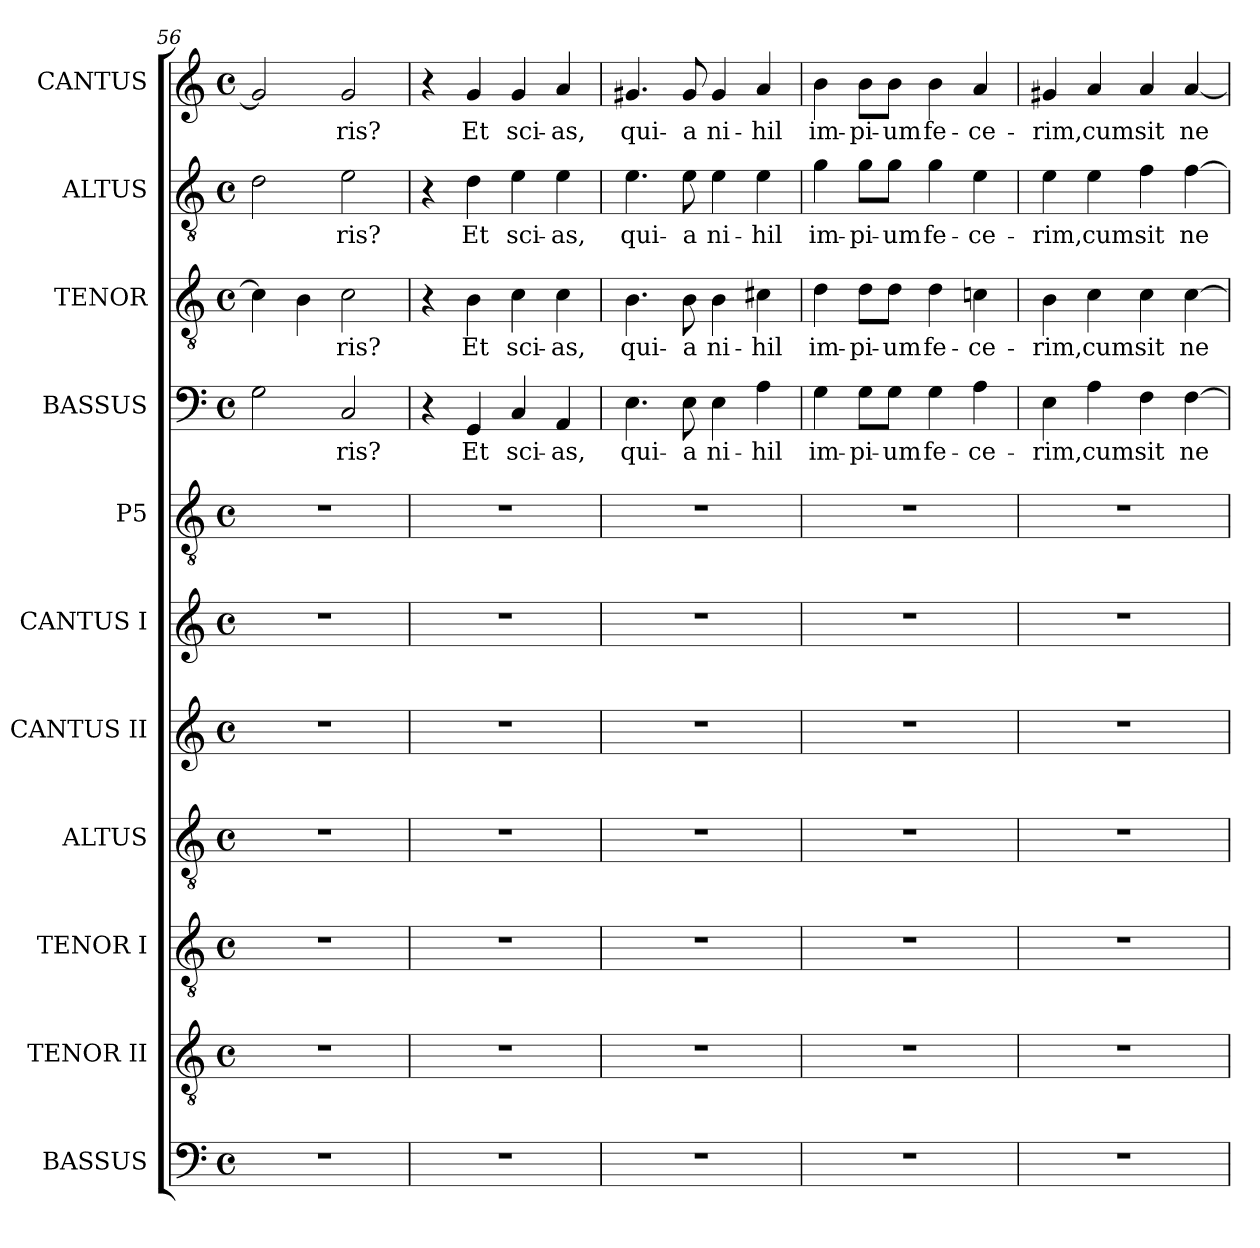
**kern	**kern	**kern	**kern	**kern	**kern	**kern	**kern	**text	**kern	**text	**kern	**text	**kern	**text
*part11	*part10	*part9	*part8	*part7	*part6	*part5	*part4	*part4	*part3	*part3	*part2	*part2	*part1	*part1
*staff11	*staff10	*staff9	*staff8	*staff7	*staff6	*staff5	*staff4	*staff4	*staff3	*staff3	*staff2	*staff2	*staff1	*staff1
*I"BASSUS	*I"TENOR II	*I"TENOR I	*I"ALTUS	*I"CANTUS II	*I"CANTUS I	*I"P5	*I"BASSUS	*	*I"TENOR	*	*I"ALTUS	*	*I"CANTUS	*
*I'B.	*I'T. II	*I'T. I	*I'A.	*I'C. II	*I'C. I	*	*I'B.	*	*I'T.	*	*I'A.	*	*I'C.	*
*clefF4	*clefGv2	*clefGv2	*clefGv2	*clefG2	*clefG2	*clefGv2	*clefF4	*	*clefGv2	*	*clefGv2	*	*clefG2	*
*	*ITrd7c12	*ITrd7c12	*ITrd7c12	*	*	*ITrd7c12	*	*	*ITrd7c12	*	*ITrd7c12	*	*	*
*k[]	*k[]	*k[]	*k[]	*k[]	*k[]	*k[]	*k[]	*	*k[]	*	*k[]	*	*k[]	*
*a:	*a:	*a:	*a:	*a:	*a:	*a:	*a:	*	*a:	*	*a:	*	*a:	*
*M4/4	*M4/4	*M4/4	*M4/4	*M4/4	*M4/4	*M4/4	*M4/4	*	*M4/4	*	*M4/4	*	*M4/4	*
*met(c)	*met(c)	*met(c)	*met(c)	*met(c)	*met(c)	*met(c)	*met(c)	*	*met(c)	*	*met(c)	*	*met(c)	*
=56	=56	=56	=56	=56	=56	=56	=56	=56	=56	=56	=56	=56	=56	=56
1r	1r	1r	1r	1r	1r	1r	2Gi\	.	4Ci\]	.	2Di\	.	2gi/]	.
.	.	.	.	.	.	.	.	.	4BBi\	.	.	.	.	.
!	!	!	!	!	!	!	!	!LO:LY:b:color=#000000	!	!	!	!	!	!
!	!	!	!	!	!	!	!	!	!	!LO:LY:b:color=#000000	!	!	!	!
!	!	!	!	!	!	!	!	!	!	!	!	!LO:LY:b:color=#000000	!	!
!	!	!	!	!	!	!	!	!	!	!	!	!	!	!LO:LY:b:color=#000000
.	.	.	.	.	.	.	2Ci/	-ris?	2Ci\	-ris?	2Ei\	-ris?	2gi/	-ris?
=57	=57	=57	=57	=57	=57	=57	=57	=57	=57	=57	=57	=57	=57	=57
1r	1r	1r	1r	1r	1r	1r	4r	.	4r	.	4r	.	4r	.
!	!	!	!	!	!	!	!	!LO:LY:b:color=#000000	!	!	!	!	!	!
!	!	!	!	!	!	!	!	!	!	!LO:LY:b:color=#000000	!	!	!	!
!	!	!	!	!	!	!	!	!	!	!	!	!LO:LY:b:color=#000000	!	!
!	!	!	!	!	!	!	!	!	!	!	!	!	!	!LO:LY:b:color=#000000
.	.	.	.	.	.	.	4GGi/	Et	4BBi\	Et	4Di\	Et	4gi/	Et
!	!	!	!	!	!	!	!	!LO:LY:b:color=#000000	!	!	!	!	!	!
!	!	!	!	!	!	!	!	!	!	!LO:LY:b:color=#000000	!	!	!	!
!	!	!	!	!	!	!	!	!	!	!	!	!LO:LY:b:color=#000000	!	!
!	!	!	!	!	!	!	!	!	!	!	!	!	!	!LO:LY:b:color=#000000
.	.	.	.	.	.	.	4Ci/	sci-	4Ci\	sci-	4Ei\	sci-	4gi/	sci-
!	!	!	!	!	!	!	!	!LO:LY:b:color=#000000	!	!	!	!	!	!
!	!	!	!	!	!	!	!	!	!	!LO:LY:b:color=#000000	!	!	!	!
!	!	!	!	!	!	!	!	!	!	!	!	!LO:LY:b:color=#000000	!	!
!	!	!	!	!	!	!	!	!	!	!	!	!	!	!LO:LY:b:color=#000000
.	.	.	.	.	.	.	4AAi/	-as,	4Ci\	-as,	4Ei\	-as,	4ai/	-as,
=58	=58	=58	=58	=58	=58	=58	=58	=58	=58	=58	=58	=58	=58	=58
!	!	!	!	!	!	!	!	!LO:LY:b:color=#000000	!	!	!	!	!	!
!	!	!	!	!	!	!	!	!	!	!LO:LY:b:color=#000000	!	!	!	!
!	!	!	!	!	!	!	!	!	!	!	!	!LO:LY:b:color=#000000	!	!
!	!	!	!	!	!	!	!	!	!	!	!	!	!	!LO:LY:b:color=#000000
1r	1r	1r	1r	1r	1r	1r	4.Ei\	qui-	4.BBi\	qui-	4.Ei\	qui-	4.g#Xi/	qui-
!	!	!	!	!	!	!	!	!LO:LY:b:color=#000000	!	!	!	!	!	!
!	!	!	!	!	!	!	!	!	!	!LO:LY:b:color=#000000	!	!	!	!
!	!	!	!	!	!	!	!	!	!	!	!	!LO:LY:b:color=#000000	!	!
!	!	!	!	!	!	!	!	!	!	!	!	!	!	!LO:LY:b:color=#000000
.	.	.	.	.	.	.	8Ei\	-a	8BBi\	-a	8Ei\	-a	8g#i/	-a
!	!	!	!	!	!	!	!	!LO:LY:b:color=#000000	!	!	!	!	!	!
!	!	!	!	!	!	!	!	!	!	!LO:LY:b:color=#000000	!	!	!	!
!	!	!	!	!	!	!	!	!	!	!	!	!LO:LY:b:color=#000000	!	!
!	!	!	!	!	!	!	!	!	!	!	!	!	!	!LO:LY:b:color=#000000
.	.	.	.	.	.	.	4Ei\	ni-	4BBi\	ni-	4Ei\	ni-	4g#i/	ni-
!	!	!	!	!	!	!	!	!LO:LY:b:color=#000000	!	!	!	!	!	!
!	!	!	!	!	!	!	!	!	!	!LO:LY:b:color=#000000	!	!	!	!
!	!	!	!	!	!	!	!	!	!	!	!	!LO:LY:b:color=#000000	!	!
!	!	!	!	!	!	!	!	!	!	!	!	!	!	!LO:LY:b:color=#000000
.	.	.	.	.	.	.	4Ai\	-hil	4C#Xi\	-hil	4Ei\	-hil	4ai/	-hil
=59	=59	=59	=59	=59	=59	=59	=59	=59	=59	=59	=59	=59	=59	=59
!	!	!	!	!	!	!	!	!LO:LY:b:color=#000000	!	!	!	!	!	!
!	!	!	!	!	!	!	!	!	!	!LO:LY:b:color=#000000	!	!	!	!
!	!	!	!	!	!	!	!	!	!	!	!	!LO:LY:b:color=#000000	!	!
!	!	!	!	!	!	!	!	!	!	!	!	!	!	!LO:LY:b:color=#000000
1r	1r	1r	1r	1r	1r	1r	4Gi\	im-	4Di\	im-	4Gi\	im-	4bi\	im-
!	!	!	!	!	!	!	!	!LO:LY:b:color=#000000	!	!	!	!	!	!
!	!	!	!	!	!	!	!	!	!	!LO:LY:b:color=#000000	!	!	!	!
!	!	!	!	!	!	!	!	!	!	!	!	!LO:LY:b:color=#000000	!	!
!	!	!	!	!	!	!	!	!	!	!	!	!	!	!LO:LY:b:color=#000000
.	.	.	.	.	.	.	8Gi\L	-pi-	8Di\L	-pi-	8Gi\L	-pi-	8bi\L	-pi-
!	!	!	!	!	!	!	!	!LO:LY:b:color=#000000	!	!	!	!	!	!
!	!	!	!	!	!	!	!	!	!	!LO:LY:b:color=#000000	!	!	!	!
!	!	!	!	!	!	!	!	!	!	!	!	!LO:LY:b:color=#000000	!	!
!	!	!	!	!	!	!	!	!	!	!	!	!	!	!LO:LY:b:color=#000000
.	.	.	.	.	.	.	8Gi\J	-um	8Di\J	-um	8Gi\J	-um	8bi\J	-um
!	!	!	!	!	!	!	!	!LO:LY:b:color=#000000	!	!	!	!	!	!
!	!	!	!	!	!	!	!	!	!	!LO:LY:b:color=#000000	!	!	!	!
!	!	!	!	!	!	!	!	!	!	!	!	!LO:LY:b:color=#000000	!	!
!	!	!	!	!	!	!	!	!	!	!	!	!	!	!LO:LY:b:color=#000000
.	.	.	.	.	.	.	4Gi\	fe-	4Di\	fe-	4Gi\	fe-	4bi\	fe-
!	!	!	!	!	!	!	!	!LO:LY:b:color=#000000	!	!	!	!	!	!
!	!	!	!	!	!	!	!	!	!	!LO:LY:b:color=#000000	!	!	!	!
!	!	!	!	!	!	!	!	!	!	!	!	!LO:LY:b:color=#000000	!	!
!	!	!	!	!	!	!	!	!	!	!	!	!	!	!LO:LY:b:color=#000000
.	.	.	.	.	.	.	4Ai\	-ce-	4Cni\	-ce-	4Ei\	-ce-	4ai/	-ce-
=60	=60	=60	=60	=60	=60	=60	=60	=60	=60	=60	=60	=60	=60	=60
!	!	!	!	!	!	!	!	!LO:LY:b:color=#000000	!	!	!	!	!	!
!	!	!	!	!	!	!	!	!	!	!LO:LY:b:color=#000000	!	!	!	!
!	!	!	!	!	!	!	!	!	!	!	!	!LO:LY:b:color=#000000	!	!
!	!	!	!	!	!	!	!	!	!	!	!	!	!	!LO:LY:b:color=#000000
1r	1r	1r	1r	1r	1r	1r	4Ei\	-rim,	4BBi\	-rim,	4Ei\	-rim,	4g#Xi/	-rim,
!	!	!	!	!	!	!	!	!LO:LY:b:color=#000000	!	!	!	!	!	!
!	!	!	!	!	!	!	!	!	!	!LO:LY:b:color=#000000	!	!	!	!
!	!	!	!	!	!	!	!	!	!	!	!	!LO:LY:b:color=#000000	!	!
!	!	!	!	!	!	!	!	!	!	!	!	!	!	!LO:LY:b:color=#000000
.	.	.	.	.	.	.	4Ai\	cum	4Ci\	cum	4Ei\	cum	4ai/	cum
!	!	!	!	!	!	!	!	!LO:LY:b:color=#000000	!	!	!	!	!	!
!	!	!	!	!	!	!	!	!	!	!LO:LY:b:color=#000000	!	!	!	!
!	!	!	!	!	!	!	!	!	!	!	!	!LO:LY:b:color=#000000	!	!
!	!	!	!	!	!	!	!	!	!	!	!	!	!	!LO:LY:b:color=#000000
.	.	.	.	.	.	.	4Fi\	sit	4Ci\	sit	4Fi\	sit	4ai/	sit
!	!	!	!	!	!	!	!	!LO:LY:b:color=#000000	!	!	!	!	!	!
!	!	!	!	!	!	!	!	!	!	!LO:LY:b:color=#000000	!	!	!	!
!	!	!	!	!	!	!	!	!	!	!	!	!LO:LY:b:color=#000000	!	!
!	!	!	!	!	!	!	!	!	!	!	!	!	!	!LO:LY:b:color=#000000
.	.	.	.	.	.	.	[4Fi\	ne-	[4Ci\	ne-	[4Fi\	ne-	[4ai/	ne-
=	=	=	=	=	=	=	=	=	=	=	=	=	=	=
*-	*-	*-	*-	*-	*-	*-	*-	*-	*-	*-	*-	*-	*-	*-
